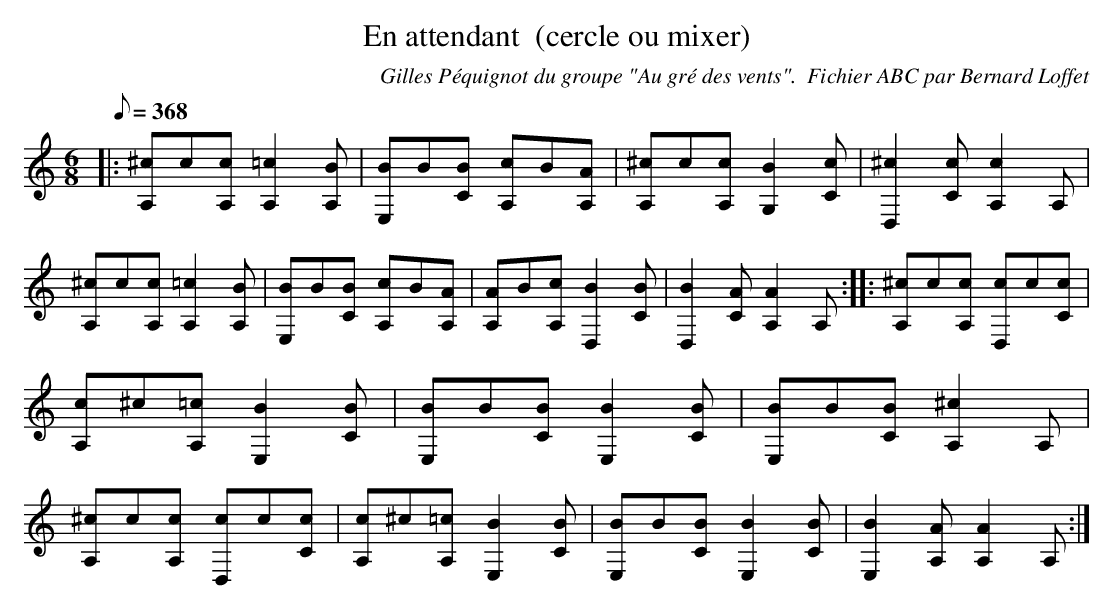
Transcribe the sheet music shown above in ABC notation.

X:1
T:En attendant  (cercle ou mixer)
C:Gilles Péquignot du groupe "Au gré des vents".  Fichier ABC par Bernard Loffet
L:1/8
Q:368
M:6/8
K:C
|: [^cA,]c[cA,] [=c2A,2][BA,] | [BE,]B[BC] [cA,]B[AA,] | [^cA,]c[cA,] [B2G,2][cC] | \
 [^c2D,2][cC] [c2A,2]A, | [^cA,]c[cA,] [=c2A,2][BA,] | [BE,]B[BC] [cA,]B[AA,] | [AA,]B[cA,] [B2D,2][BC] | \
 [B2D,2][AC] [A2A,2]A, :|: [^cA,]c[cA,] [cD,]c[cC] | [cA,]^c[=cA,] [B2E,2][BC] | [BE,]B[BC] [B2E,2][BC] | \
 [BE,]B[BC] [^c2A,2]A, | [^cA,]c[cA,] [cD,]c[cC] | [cA,]^c[=cA,] [B2E,2][BC] | [BE,]B[BC] [B2E,2][BC] | \
 [B2E,2][AA,] [A2A,2]A, :| \
